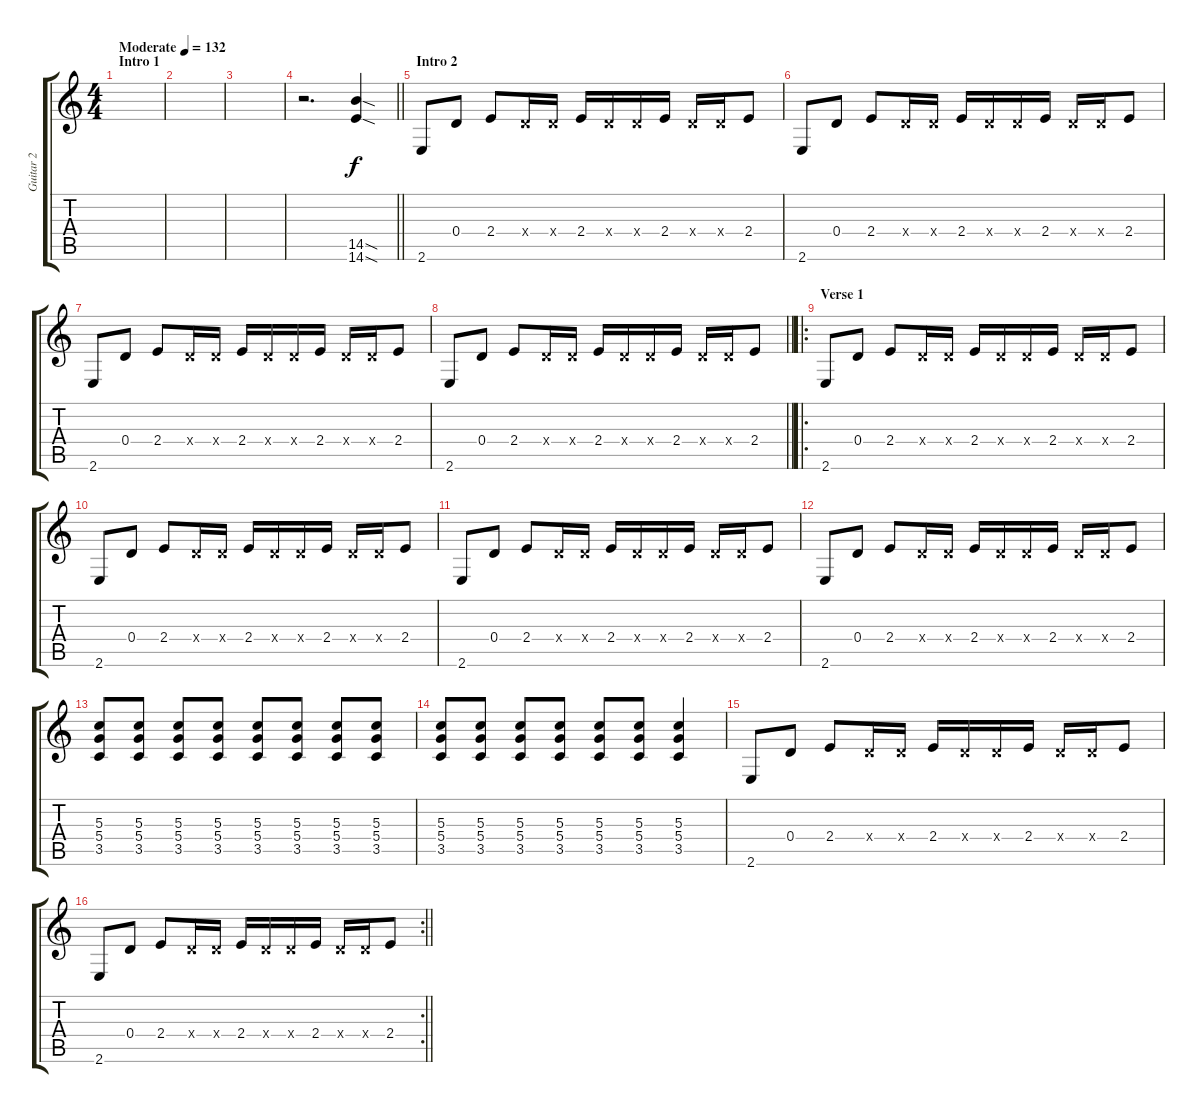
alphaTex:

\track ("Guitar 2" "Guitar 2") {instrument distortionguitar}
\staff {score tabs}
\tuning (E4 B3 G3 D3 A2 D2) {hide}
\ts (4 4)
\section ("" "Intro 1")
\tempo (132 "Moderate")
\clef g2
\ks c
|
|
|
\barLineRight lightlight
r.2{d} (14.5{sod} 14.6{sod}).4 |
\section ("" "Intro 2")
2.6.8 0.4.8 2.4.8 0.4{x}.16 0.4{x}.16 2.4.16 0.4{x}.16 0.4{x}.16 2.4.16 0.4{x}.16 0.4{x}.16 2.4.8 |
2.6.8 0.4.8 2.4.8 0.4{x}.16 0.4{x}.16 2.4.16 0.4{x}.16 0.4{x}.16 2.4.16 0.4{x}.16 0.4{x}.16 2.4.8 |
2.6.8 0.4.8 2.4.8 0.4{x}.16 0.4{x}.16 2.4.16 0.4{x}.16 0.4{x}.16 2.4.16 0.4{x}.16 0.4{x}.16 2.4.8 |
\barLineRight lightlight
2.6.8 0.4.8 2.4.8 0.4{x}.16 0.4{x}.16 2.4.16 0.4{x}.16 0.4{x}.16 2.4.16 0.4{x}.16 0.4{x}.16 2.4.8 |
\ro
\section ("" "Verse 1")
2.6.8 0.4.8 2.4.8 0.4{x}.16 0.4{x}.16 2.4.16 0.4{x}.16 0.4{x}.16 2.4.16 0.4{x}.16 0.4{x}.16 2.4.8 |
2.6.8 0.4.8 2.4.8 0.4{x}.16 0.4{x}.16 2.4.16 0.4{x}.16 0.4{x}.16 2.4.16 0.4{x}.16 0.4{x}.16 2.4.8 |
2.6.8 0.4.8 2.4.8 0.4{x}.16 0.4{x}.16 2.4.16 0.4{x}.16 0.4{x}.16 2.4.16 0.4{x}.16 0.4{x}.16 2.4.8 |
2.6.8 0.4.8 2.4.8 0.4{x}.16 0.4{x}.16 2.4.16 0.4{x}.16 0.4{x}.16 2.4.16 0.4{x}.16 0.4{x}.16 2.4.8 |
(5.3 5.4 3.5).8 (5.3 5.4 3.5).8 (5.3 5.4 3.5).8 (5.3 5.4 3.5).8 (5.3 5.4 3.5).8 (5.3 5.4 3.5).8 (5.3 5.4 3.5).8 (5.3 5.4 3.5).8 |
(5.3 5.4 3.5).8 (5.3 5.4 3.5).8 (5.3 5.4 3.5).8 (5.3 5.4 3.5).8 (5.3 5.4 3.5).8 (5.3 5.4 3.5).8 (5.3 5.4 3.5).4 |
2.6.8 0.4.8 2.4.8 0.4{x}.16 0.4{x}.16 2.4.16 0.4{x}.16 0.4{x}.16 2.4.16 0.4{x}.16 0.4{x}.16 2.4.8 |
\rc 2
\barLineRight lightlight
2.6.8 0.4.8 2.4.8 0.4{x}.16 0.4{x}.16 2.4.16 0.4{x}.16 0.4{x}.16 2.4.16 0.4{x}.16 0.4{x}.16 2.4.8
